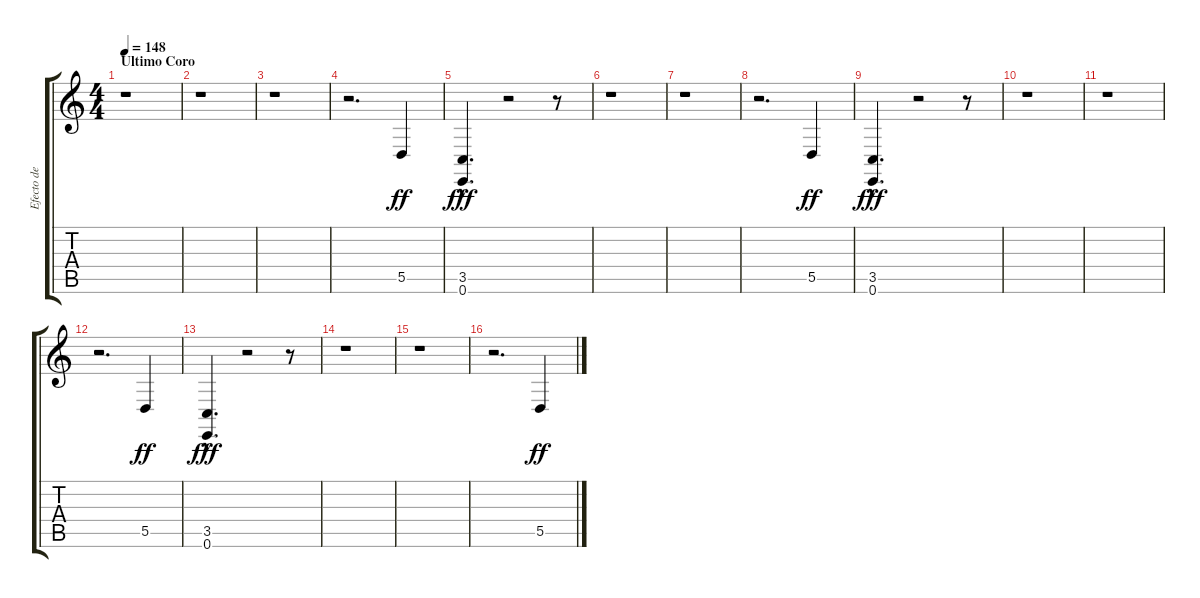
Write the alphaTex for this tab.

\track ("Efecto de bala Bizarra" "Efecto de ") {instrument gunshot}
\staff {score tabs}
\tuning (E4 B3 G3 D3 A2 E2) {hide}
\ts (4 4)
\section ("" "Ultimo Coro")
\tempo 148
\clef g2
\ks c
r.1{dy fff} |
r.1 |
r.1 |
r.2{d} 5.5.4{dy ff} |
(3.5{hac} 0.6{hac}).4{d dy fff} r.2 r.8 |
r.1 |
r.1 |
r.2{d} 5.5.4{dy ff} |
(3.5{hac} 0.6{hac}).4{d dy fff} r.2 r.8 |
r.1 |
r.1 |
r.2{d} 5.5.4{dy ff} |
(3.5{hac} 0.6{hac}).4{d dy fff} r.2 r.8 |
r.1 |
r.1 |
r.2{d} 5.5.4{dy ff}
